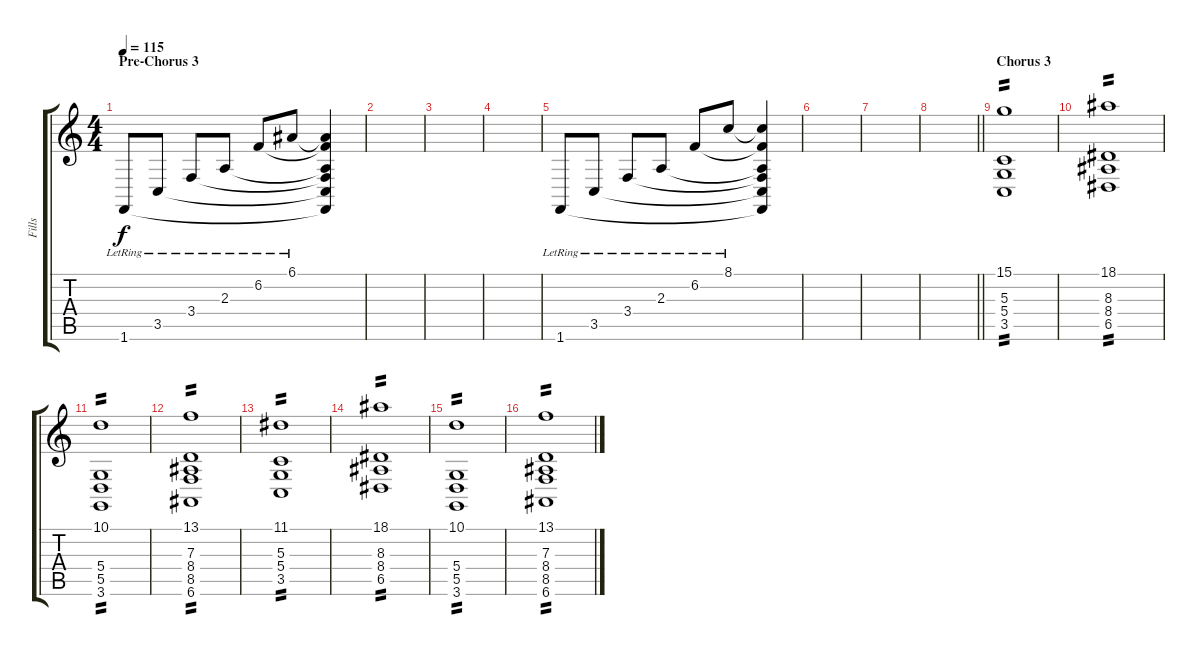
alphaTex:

\track ("Fills" "Fills") {instrument pad2warm}
\staff {score tabs}
\tuning (E4 B3 G3 D3 A2 E2) {hide}
\ts (4 4)
\section ("" "Pre-Chorus 3")
\tempo 115
\clef g2
\ks c
1.6{lr}.8{dy f volume 13 instrument pad2warm} 3.5{lr}.8 3.4{lr}.8 2.3{lr}.8 6.2{lr}.8 6.1{lr}.8 (6.1{t} 6.2{t} 2.3{t} 3.4{t} 3.5{t} 1.6{t}).4 |
|
|
|
1.6{lr}.8 3.5{lr}.8 3.4{lr}.8 2.3{lr}.8 6.2{lr}.8 8.1{lr}.8 (8.1{t} 6.2{t} 2.3{t} 3.4{t} 3.5{t} 1.6{t}).4 |
|
|
\barLineRight lightlight
|
\section ("" "Chorus 3")
(15.1 5.3 5.4 3.5).1{tp 2 volume 10 instrument lead2sawtooth} |
(18.1 8.3 8.4 6.5).1{tp 2} |
(10.1 5.4 5.5 3.6).1{tp 2} |
(13.1 7.3 8.4 8.5 6.6).1{tp 2} |
(11.1 5.3 5.4 3.5).1{tp 2} |
(18.1 8.3 8.4 6.5).1{tp 2} |
(10.1 5.4 5.5 3.6).1{tp 2} |
(13.1 7.3 8.4 8.5 6.6).1{tp 2}
